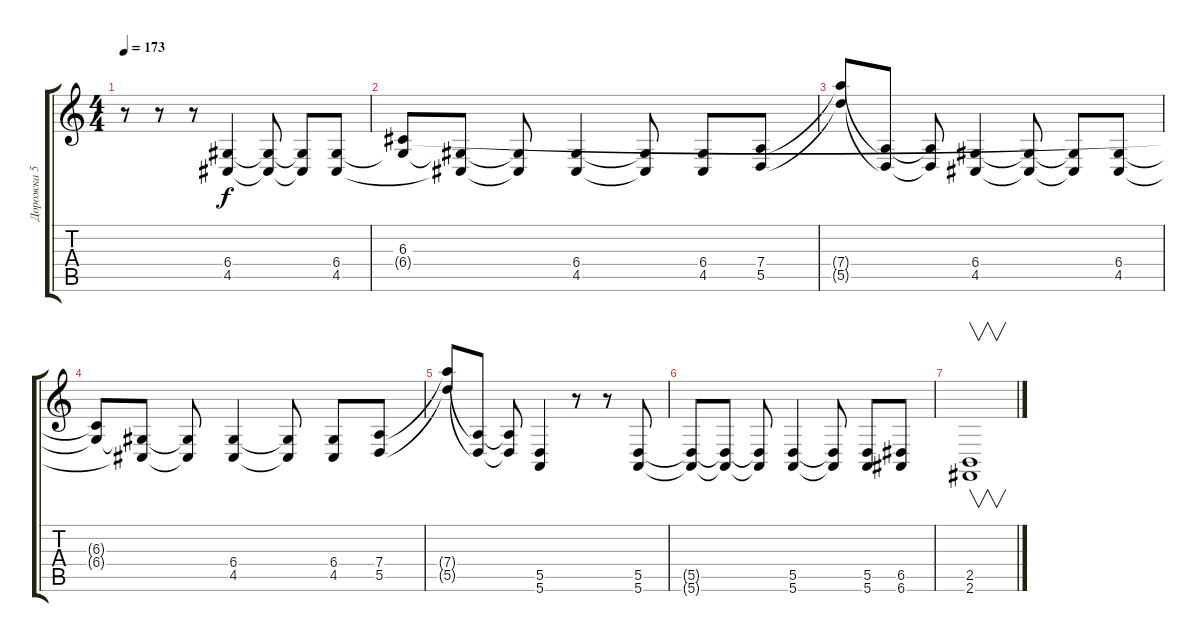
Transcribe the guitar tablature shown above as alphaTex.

\track ("Дорожка 5" "Дорожка 5") {instrument lead5charang}
\staff {score tabs}
\tuning (E4 B3 G3 D3 A2 E2) {hide}
\ts (4 4)
\tempo 173
\clef g2
\ks c
r.8{ot 15mb dy f} r.8 r.8 (6.4 4.5).4 (6.4{t} 4.5{t}).8 (6.4{t} 4.5{t}).8 (6.4 4.5).8 |
(6.3 6.4{t}).8 (6.4{t} 4.5{t}).8 (6.4{t} 4.5{t}).8 (6.4 4.5).4 (6.4{t} 4.5{t}).8 (6.4 4.5).8 (7.4 5.5).8 |
(7.4{t} 5.5{t}).8{ot 15mb} (7.4{t} 5.5{t}).8 (7.4{t} 5.5{t}).8 (6.4 4.5).4 (6.4{t} 4.5{t}).8 (6.4{t} 4.5{t}).8 (6.4 4.5).8 |
(6.3{t} 6.4{t}).8 (6.4{t} 4.5{t}).8 (6.4{t} 4.5{t}).8 (6.4 4.5).4 (6.4{t} 4.5{t}).8 (6.4 4.5).8 (7.4 5.5).8 |
(7.4{t} 5.5{t}).8{ot 15mb} (7.4{t} 5.5{t}).8 (7.4{t} 5.5{t}).8 (5.5 5.6).4 r.8 r.8 (5.5 5.6).8 |
(5.5{t} 5.6{t}).8 (5.5{t} 5.6{t}).8 (5.5{t} 5.6{t}).8 (5.5 5.6).4 (5.5{t} 5.6{t}).8 (5.5 5.6).8 (6.5 6.6).8 |
(2.5 2.6).1{v}
